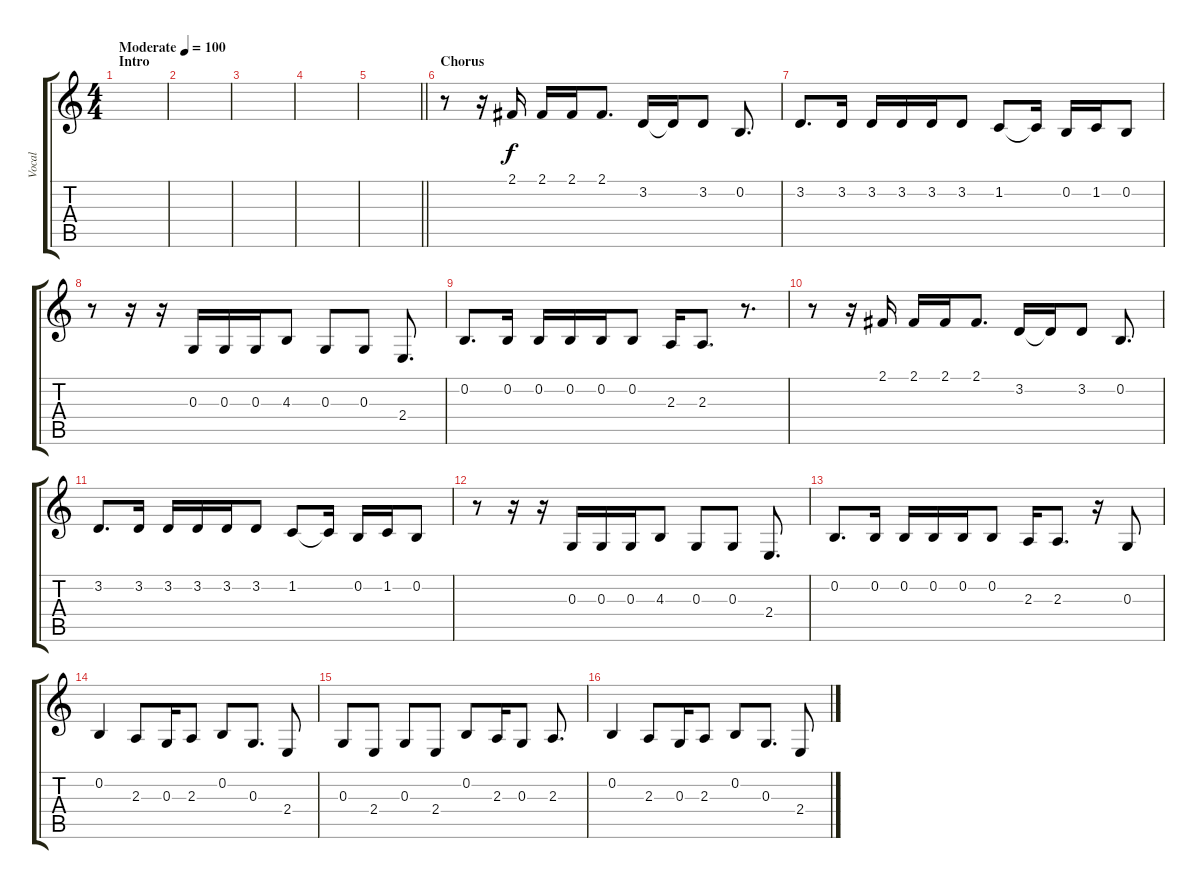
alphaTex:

\track ("Vocal" "Vocal") {instrument clarinet}
\staff {score tabs}
\tuning (E4 B3 G3 D3 A2 E2) {hide}
\ts (4 4)
\section ("" "Intro")
\tempo (100 "Moderate")
\clef g2
\ks c
|
|
|
|
\barLineRight lightlight
|
\section ("" "Chorus")
r.8 r.16 2.1.16 2.1.16 2.1.16 2.1.8{d} 3.2.16 3.2{t}.16 3.2.8 0.2.8{d} |
3.2.8{d} 3.2.16 3.2.16 3.2.16 3.2.16 3.2.8 1.2.8 1.2{t}.16 0.2.16 1.2.16 0.2.8 |
r.8 r.16 r.16 0.3.16 0.3.16 0.3.16 4.3.8 0.3.8 0.3.8 2.4.8{d} |
0.2.8{d} 0.2.16 0.2.16 0.2.16 0.2.16 0.2.8 2.3.16 2.3.8{d} r.8{d} |
r.8 r.16 2.1.16 2.1.16 2.1.16 2.1.8{d} 3.2.16 3.2{t}.16 3.2.8 0.2.8{d} |
3.2.8{d} 3.2.16 3.2.16 3.2.16 3.2.16 3.2.8 1.2.8 1.2{t}.16 0.2.16 1.2.16 0.2.8 |
r.8 r.16 r.16 0.3.16 0.3.16 0.3.16 4.3.8 0.3.8 0.3.8 2.4.8{d} |
0.2.8{d} 0.2.16 0.2.16 0.2.16 0.2.16 0.2.8 2.3.16 2.3.8{d} r.16 0.3.8 |
0.2.4 2.3.8 0.3.16 2.3.8 0.2.8 0.3.8{d} 2.4.8 |
0.3.8 2.4.8 0.3.8 2.4.8 0.2.8 2.3.16 0.3.8 2.3.8{d} |
0.2.4 2.3.8 0.3.16 2.3.8 0.2.8 0.3.8{d} 2.4.8
